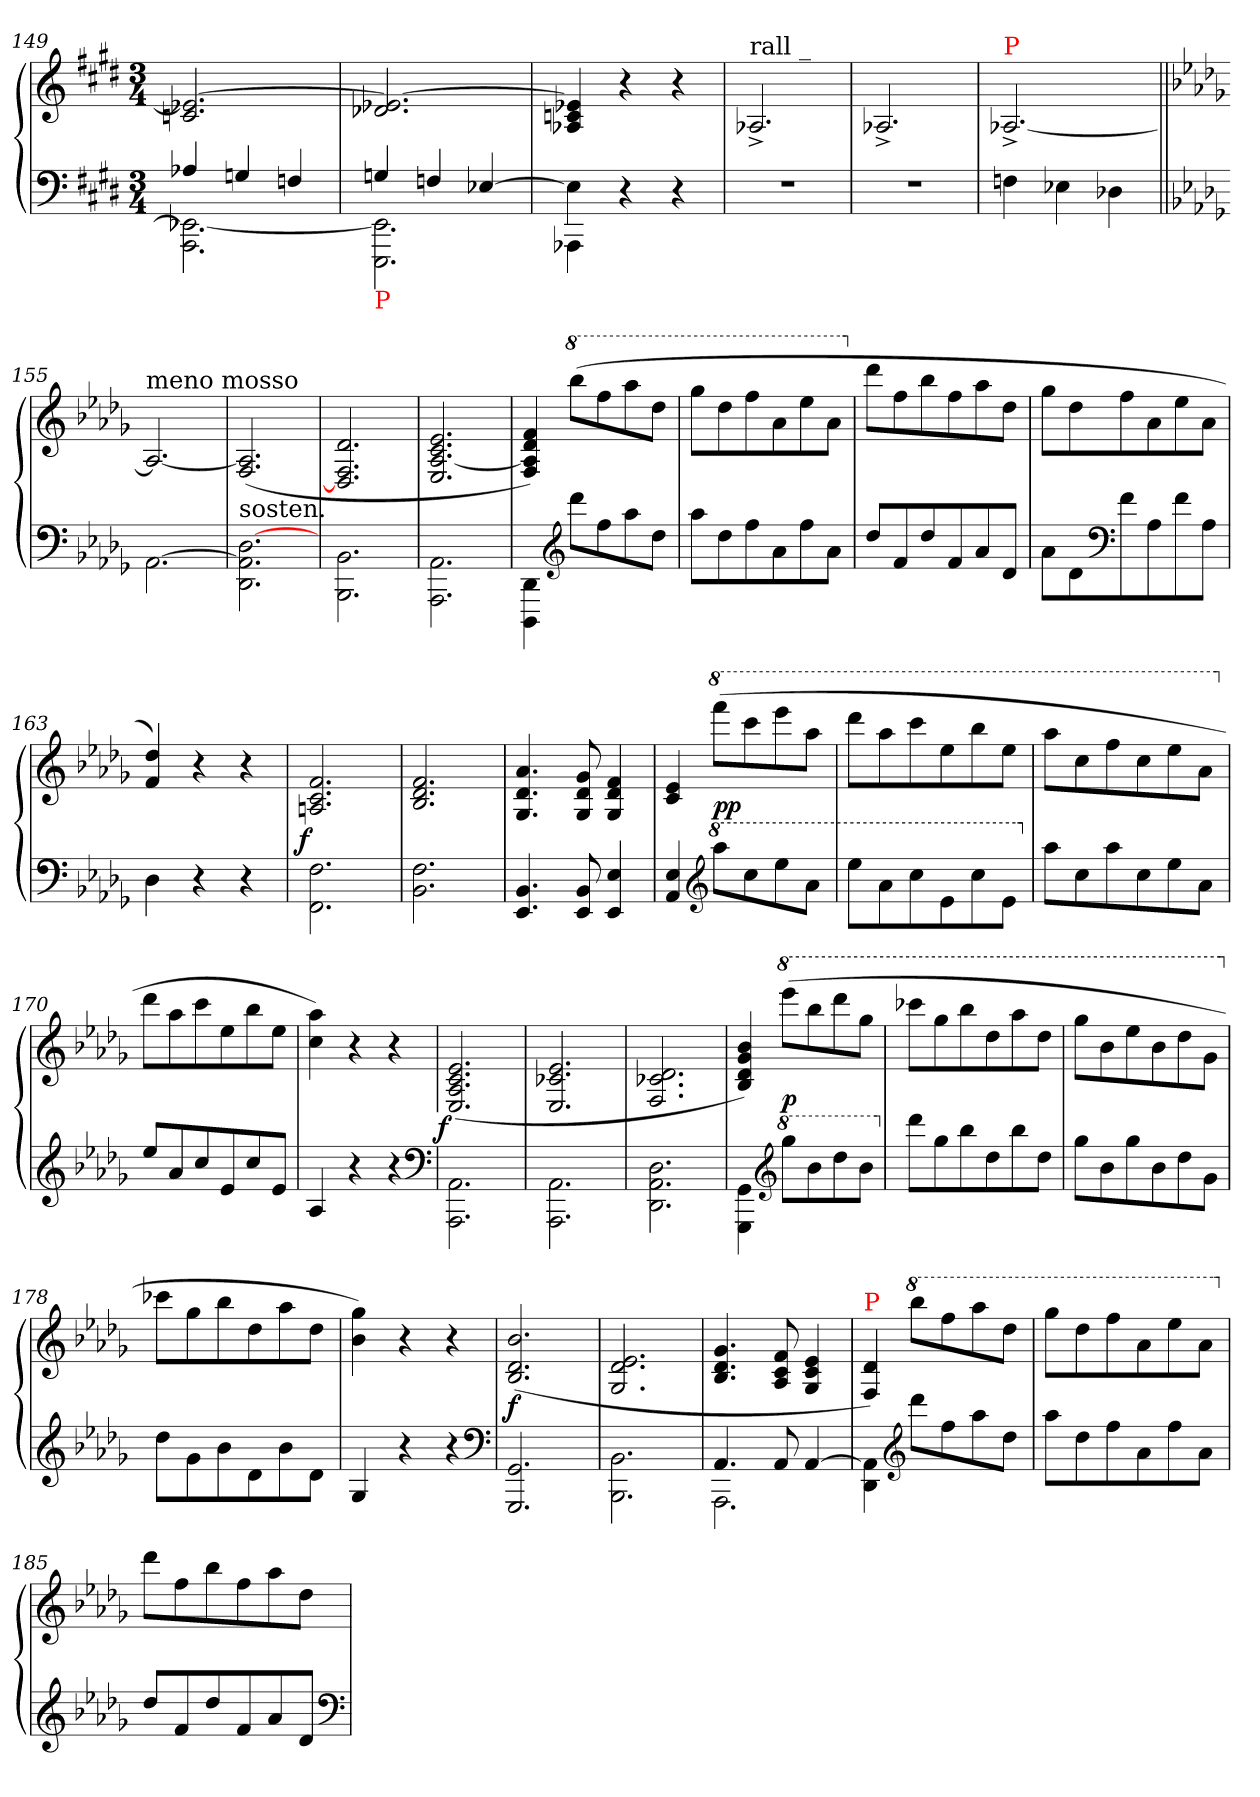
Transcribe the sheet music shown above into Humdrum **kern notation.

**kern	**kern	**dynam
*part1	*part1	*part1
*staff2	*staff1	*staff1/2
*clefF4	*clefG2	*
*k[f#c#g#d#]	*k[f#c#g#d#]	*
*c#:	*c#:	*
*M3/4	*M3/4	*
=149	=149	=149
*^	*	*
4A-X	2.EE-X_ 2.AAA	2.e-X_ 2.cn	.
4Gn	.	.	.
4Fn	.	.	.
=150	=150	=150	=150
!LO:TX:b:color=red:t=P	!	!	!
4Gn	2.EE-] 2.EEE	2.e-X_ 2.d-X	.
4Fn	.	.	.
[4E-X	.	.	.
=151	=151	=151	=151
4E-\]	4AAA-X	4e-X] 4cn 4A-X	.
4r	4ryy	4r	.
4r	4ryy	4r	.
=152	=152	=152	=152
!	!	!LO:TX:a:t=rall _	!
*v	*v	*	*
2.r	2.A-X^>/	.
=153	=153	=153
2.r	2.A-X^>/	.
=154	=154	=154
!	!LO:TX:a:color=red:t=P	!
4Fn	[2.A-X^>/	.
4E-X	.	.
4D-X	.	.
=155||	=155||	=155||
*k[b-e-a-d-g-]	*k[b-e-a-d-g-]	*
!	!LO:TX:a:t=meno mosso	!
[2.AA-\	2.A-/_	.
=156	=156	=156
!	!LO:TX:b:t=sosten.	!
[2.D-\ 2.AA-]\ 2.DD-\	(>2.A-]/ 2.F/	.
=157	=157	=157
2.BB-\ 2.BBB-\	2.d-/ 2.F/ 2.D-]/	.
=158	=158	=158
2.AA-\ 2.AAA-\	2.e-/ 2.c/ [2.A-/ 2.E-/	.
=159	=159	=159
4DD-\ 4DDD-\	4f/ 4d-/ 4A-]/ 4F/)	.
*clefG2	*	*
*	*8va	*
8ddd-L	(>8bbb-L	.
8ff	8fff	.
8aa-	8aaa-	.
8dd-J	8ddd-J	.
=160	=160	=160
8aa-L	8ggg-L	.
8dd-	8ddd-	.
8ff	8fff	.
8a-	8aa-	.
8ff	8eee-	.
8a-J	8aa-J	.
=161	=161	=161
*	*X8va	*
8dd-L	8ddd-L	.
8f	8ff	.
8dd-	8bb-	.
8f	8ff	.
8a-	8aa-	.
8d-J	8dd-J	.
=162	=162	=162
8a-L	8gg-L	.
8d-	8dd-	.
*clefF4	*	*
8f	8ff	.
8A-	8a-	.
8f	8ee-	.
8A-J	8a-J	.
=163	=163	=163
4D-	4dd- 4f)	.
4r	4r	.
4r	4r	.
=164	=164	=164
!	!	!LO:DY:rj
2.F\ 2.FF\	2.f/ 2.c/ 2.An/	f
=165	=165	=165
2.F\ 2.BB-\	2.f/ 2.d-/ 2.B-/	.
=166	=166	=166
4.BB- 4.EE-	4.a- 4.d- 4.G-	.
8BB- 8EE-	8g- 8d- 8G-	.
4E- 4EE-	4f 4d- 4G-	.
=167	=167	=167
4E- 4AA-	4e- 4c	.
*clefG2	*	*
*8va	*	*
*	*8va	*
8aaa-L	(>8ffffL	pp
8ccc	8cccc	.
8eee-	8eeee-	.
8aa-J	8aaa-J	.
=168	=168	=168
8eee-L	8dddd-L	.
8aa-\	8aaa-	.
8ccc	8cccc	.
8ee-	8eee-	.
8ccc	8bbb-	.
8ee-J	8eee-J	.
=169	=169	=169
*X8va	*	*
8aa-L	8aaa-L	.
8cc	8ccc	.
8aa-	8fff	.
8cc	8ccc	.
8ee-	8eee-	.
8a-J	8aa-J	.
=170	=170	=170
*	*X8va	*
8ee-L	8ddd-L	.
8a-	8aa-	.
8cc	8ccc	.
8e-	8ee-	.
8cc	8bb-	.
8e-J	8ee-J	.
=171	=171	=171
4A-	4aa- 4cc)	.
4r	4r	.
4r	4r	.
*clefF4	*	*
=172	=172	=172
!	!	!LO:DY:rj
2.AA-\ 2.AAA-\	(>2.e-/ 2.c/ 2.A-/ 2.E-/	f
=173	=173	=173
2.AA-\ 2.AAA-\	2.e-/ 2.c-X/ 2.E-/	.
=174	=174	=174
2.D-\ 2.AA-\ 2.DD-\	2.d-/ 2.c-X/ 2.F/	.
=175	=175	=175
4GG-\ 4GGG-\	4b-/ 4g-/ 4d-/ 4B-/)	.
*clefG2	*	*
*8va	*	*
*	*8va	*
8ggg-L	(>8eeee-L	p
8bb-	8bbb-	.
8ddd-	8dddd-	.
8bb-J	8ggg-J	.
=176	=176	=176
*X8va	*	*
8ddd-L	8cccc-XL	.
8gg-	8ggg-	.
8bb-	8bbb-	.
8dd-	8ddd-	.
8bb-	8aaa-	.
8dd-J	8ddd-J	.
=177	=177	=177
8gg-L	8ggg-L	.
8b-	8bb-	.
8gg-	8eee-	.
8b-	8bb-	.
8dd-	8ddd-	.
8g-J	8gg-J	.
=178	=178	=178
*	*X8va	*
8dd-L	8ccc-XL	.
8g-\	8gg-	.
8b-	8bb-	.
8d-	8dd-	.
8b-	8aa-	.
8d-J	8dd-J	.
=179	=179	=179
4G-	4gg- 4b-)	.
4r	4r	.
4r	4r	.
*clefF4	*	*
=180	=180	=180
2.GG- 2.GGG-	(>2.b- 2.d- 2.B-	f
=181	=181	=181
2.BB-\ 2.BBB-\	2.e-/ 2.d-/ 2.G-/	.
=182	=182	=182
*^	*	*
4.AA-	2.AAA-	4.g- 4.d- 4.B-	.
8AA-	.	8f 8c 8A-	.
[4AA-	.	4e- 4c 4G-	.
*v	*v	*	*
=183	=183	=183
!	!LO:TX:a:color=red:t=P	!
4AA-]\ 4DD-\	4d-/ 4F/)	.
*clefG2	*	*
*	*8va	*
8ddd-L	8bbb-L	.
8ff	8fff	.
8aa-	8aaa-	.
8dd-J	8ddd-J	.
=184	=184	=184
8aa-L	8ggg-L	.
8dd-	8ddd-	.
8ff	8fff	.
8a-	8aa-	.
8ff	8eee-	.
8a-J	8aa-J	.
=185	=185	=185
*	*X8va	*
8dd-L	8ddd-L	.
8f	8ff	.
8dd-	8bb-	.
8f	8ff	.
8a-	8aa-	.
8d-J	8dd-J	.
*clefF4	*	*
=	=	=
*-	*-	*-
